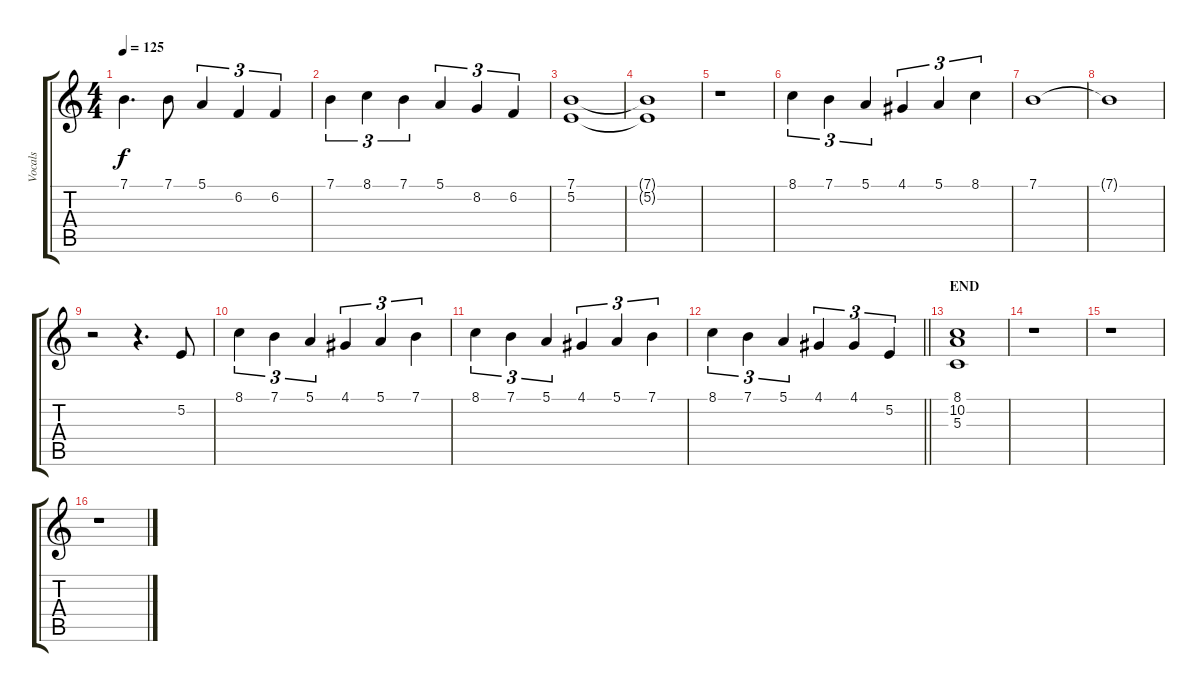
\track ("Vocals" "Vocals") {instrument harmonica}
\staff {score tabs}
\tuning (E4 B3 G3 D3 A2 E2) {hide}
\ts (4 4)
\tempo 125
\clef g2
\ks aminor
7.1.4{d dy f} 7.1.8 5.1.4{tu (3 2)} 6.2.4{tu (3 2)} 6.2.4{tu (3 2)} |
7.1.4{tu (3 2)} 8.1.4{tu (3 2)} 7.1.4{tu (3 2)} 5.1.4{tu (3 2)} 8.2.4{tu (3 2)} 6.2.4{tu (3 2)} |
(7.1 5.2).1 |
(7.1{t} 5.2{t}).1 |
r.1 |
8.1.4{tu (3 2)} 7.1.4{tu (3 2)} 5.1.4{tu (3 2)} 4.1.4{tu (3 2)} 5.1.4{tu (3 2)} 8.1.4{tu (3 2)} |
7.1.1 |
7.1{t}.1 |
r.2 r.4{d} 5.2.8 |
8.1.4{tu (3 2)} 7.1.4{tu (3 2)} 5.1.4{tu (3 2)} 4.1.4{tu (3 2)} 5.1.4{tu (3 2)} 7.1.4{tu (3 2)} |
8.1.4{tu (3 2)} 7.1.4{tu (3 2)} 5.1.4{tu (3 2)} 4.1.4{tu (3 2)} 5.1.4{tu (3 2)} 7.1.4{tu (3 2)} |
\barLineRight lightlight
8.1.4{tu (3 2)} 7.1.4{tu (3 2)} 5.1.4{tu (3 2)} 4.1.4{tu (3 2)} 4.1.4{tu (3 2)} 5.2.4{tu (3 2)} |
\section ("" "END")
(8.1 10.2 5.3).1 |
r.1 |
r.1 |
r.1
